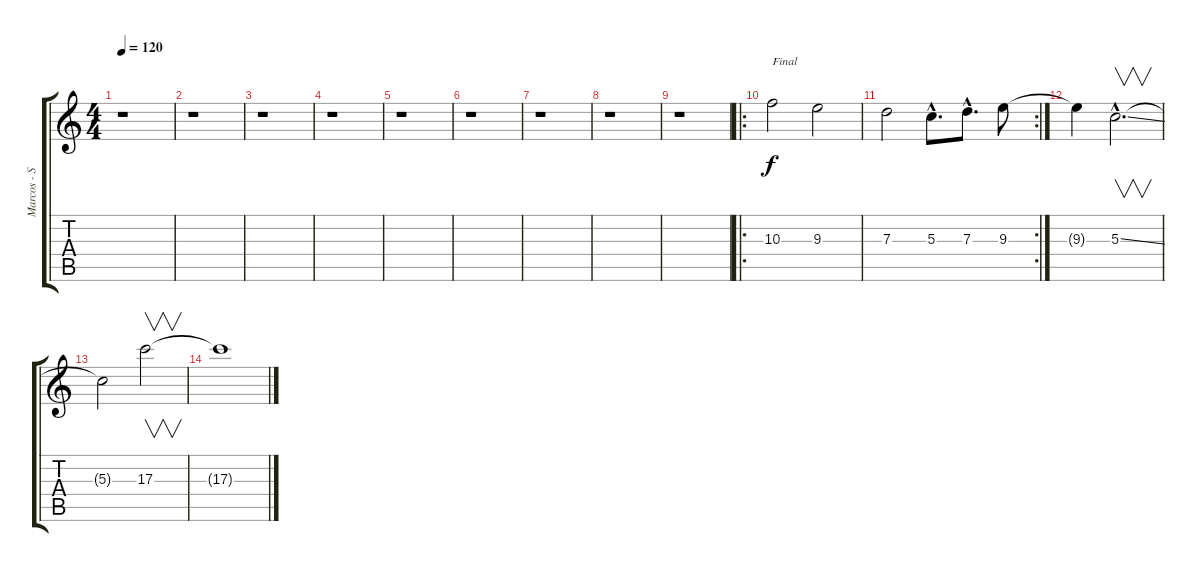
\track ("Marcos - Solos" "Marcos - S") {instrument distortionguitar}
\staff {score tabs}
\tuning (E4 B3 G3 D3 A2 E2) {hide}
\ts (4 4)
\tempo 120
\clef g2
\ks c
r.1{dy f} |
r.1 |
r.1 |
r.1 |
r.1 |
r.1 |
r.1 |
r.1 |
r.1 |
\ro
10.3.2{txt "Final"} 9.3.2 |
\rc 2
7.3.2 5.3{hac}.8{d} 7.3{hac}.8{d} 9.3.8 |
9.3{t}.4 5.3{ss hac}.2{v d} |
5.3{t}.2 17.3.2{v} |
17.3{t}.1
